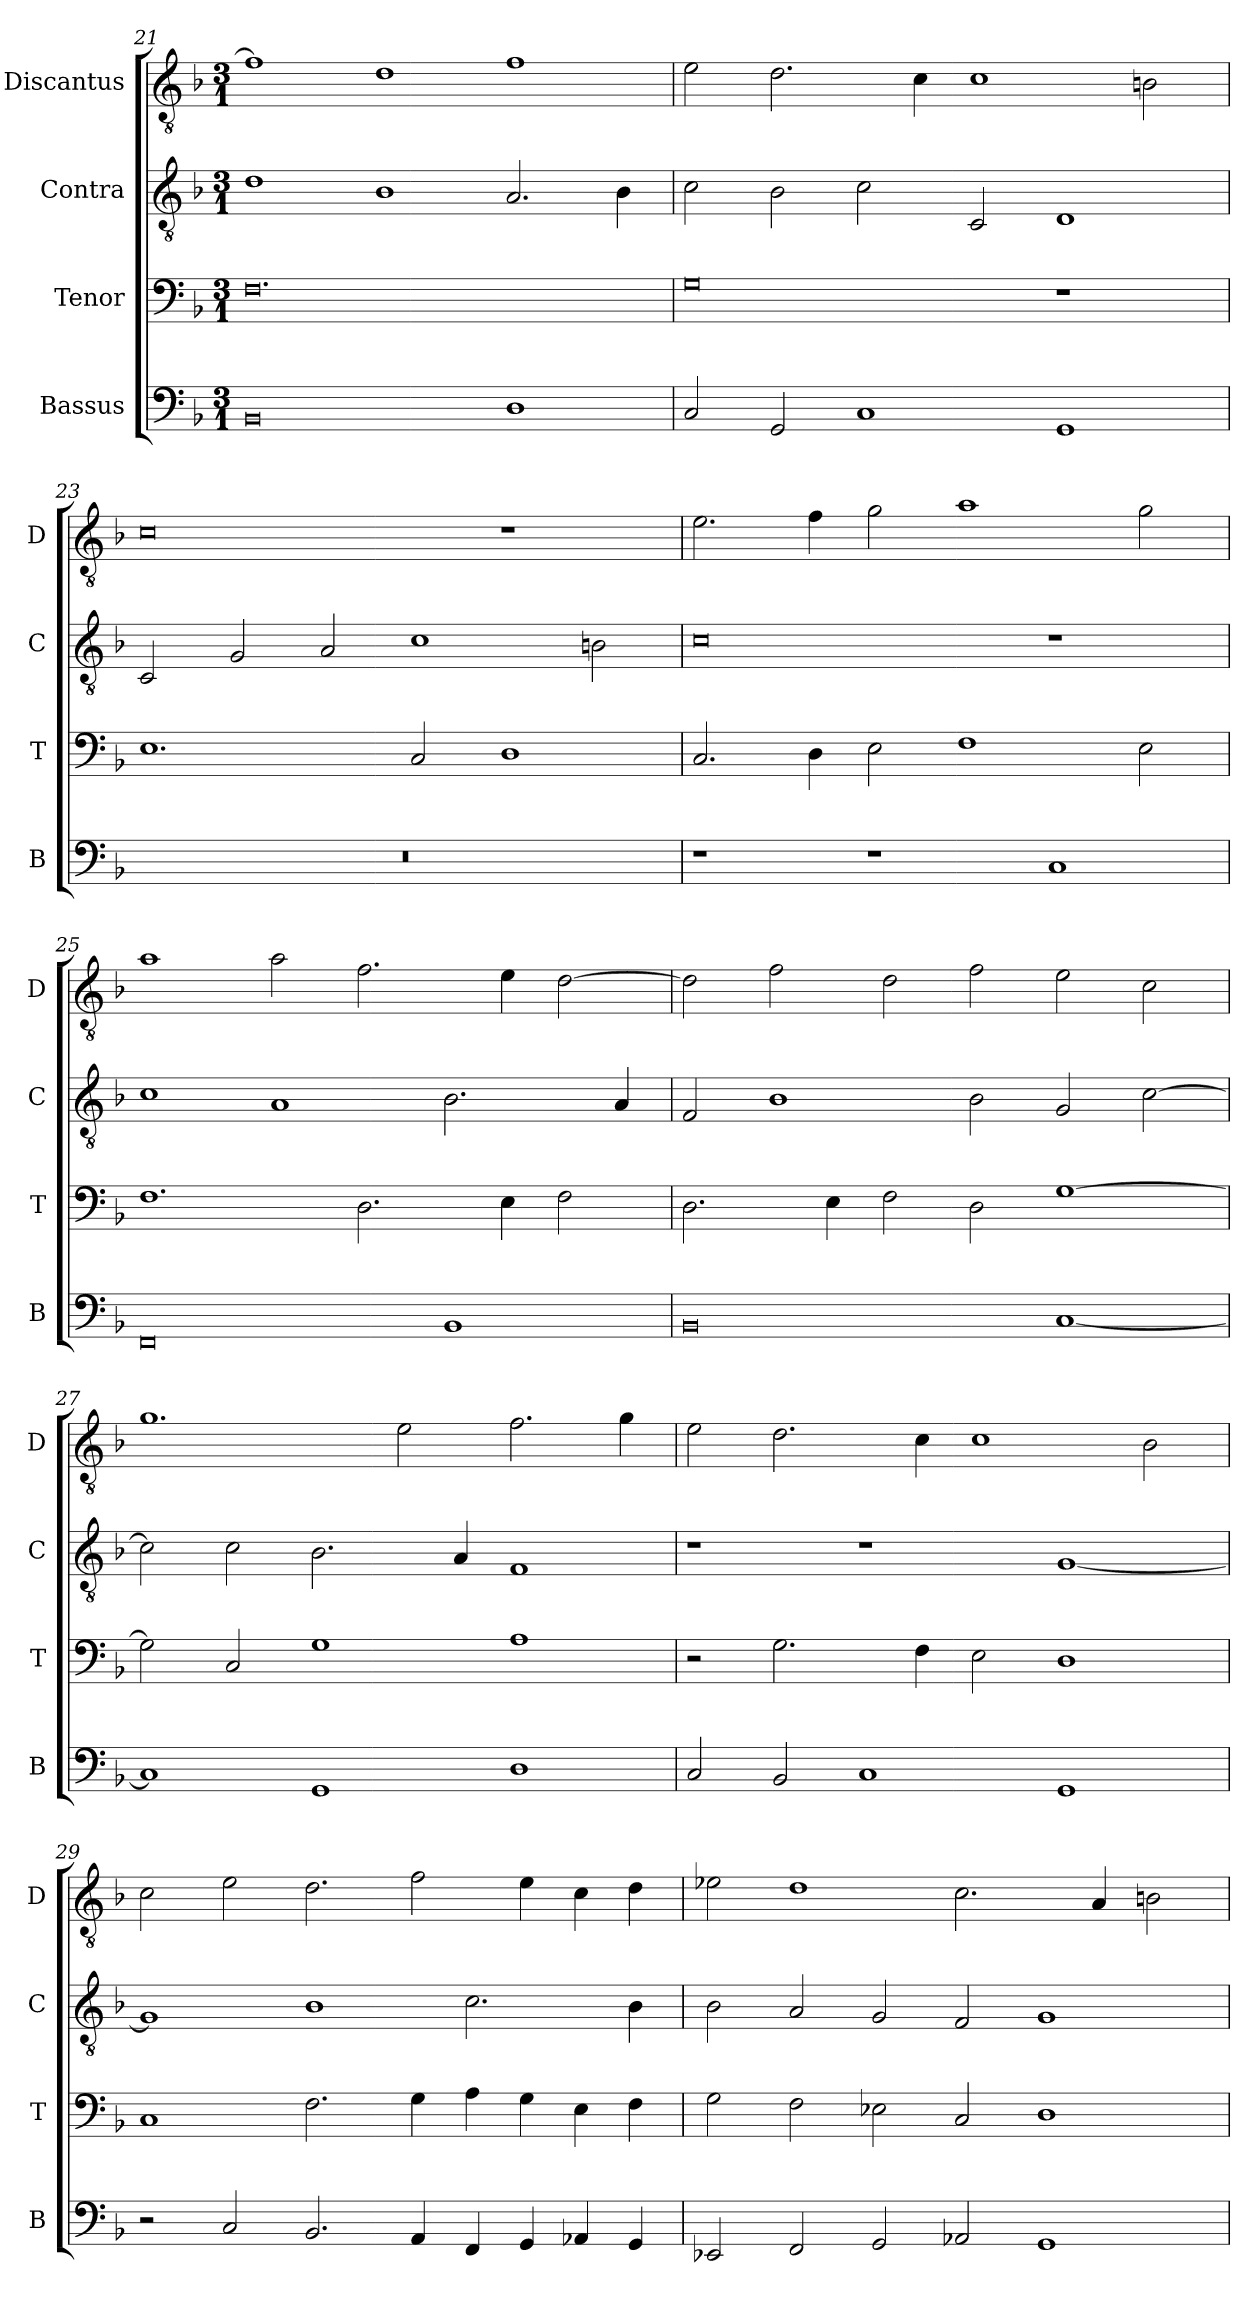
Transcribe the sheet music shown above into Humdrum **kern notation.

**kern	**kern	**kern	**kern
*part4	*part3	*part2	*part1
*staff4	*staff3	*staff2	*staff1
*I"Bassus	*I"Tenor	*I"Contra	*I"Discantus
*I'B	*I'T	*I'C	*I'D
*clefF4	*clefF4	*clefGv2	*clefGv2
*k[b-]	*k[b-]	*k[b-]	*k[b-]
*M3/1	*M3/1	*M3/1	*M3/1
=21	=21	=21	=21
0BB-	0.F	1d	1f]
.	.	1B-	1d
1D	.	2.A/	1f
.	.	4B-\	.
=22	=22	=22	=22
2C/	0G	2c\	2e\
2GG/	.	2B-\	2.d\
1C	.	2c\	.
.	.	.	4c\
.	.	2C/	1c
1GG	1r	1D	.
.	.	.	2Bn\
=23	=23	=23	=23
0.r	1.E	2C/	0c
.	.	2G/	.
.	.	2A/	.
.	2C/	1c	.
.	1D	.	1r
.	.	2Bn\	.
=24	=24	=24	=24
1r	2.C/	0c	2.e\
.	4D\	.	4f\
1r	2E\	.	2g\
.	1F	.	1a
1C	.	1r	.
.	2E\	.	2g\
=25	=25	=25	=25
0FF	1.F	1c	1a
.	.	1A	2a\
.	2.D\	.	2.f\
1BB-	.	2.B-\	.
.	4E\	.	4e\
.	2F\	.	[2d\
.	.	4A/	.
=26	=26	=26	=26
0BB-	2.D\	2F/	2d\]
.	.	1B-	2f\
.	4E\	.	.
.	2F\	.	2d\
.	2D\	2B-\	2f\
[1C	[1G	2G/	2e\
.	.	[2c\	2c\
=27	=27	=27	=27
1C]	2G\]	2c\]	1.g
.	2C/	2c\	.
1GG	1G	2.B-\	.
.	.	.	2e\
.	.	4A/	.
1D	1A	1F	2.f\
.	.	.	4g\
=28	=28	=28	=28
2C/	2r	1r	2e\
2BB-/	2.G\	.	2.d\
1C	.	1r	.
.	4F\	.	4c\
.	2E\	.	1c
1GG	1D	[1G	.
.	.	.	2B-\
=29	=29	=29	=29
2r	1C	1G]	2c\
2C/	.	.	2e\
2.BB-/	2.F\	1B-	2.d\
4AA/	4G\	.	2f\
4FF/	4A\	2.c\	.
4GG/	4G\	.	4e\
4AA-X/	4E\	.	4c\
4GG/	4F\	4B-\	4d\
=30	=30	=30	=30
2EE-X/	2G\	2B-\	2e-X\
2FF/	2F\	2A/	1d
2GG/	2E-X\	2G/	.
2AA-X/	2C/	2F/	2.c\
1GG	1D	1G	.
.	.	.	4A/
.	.	.	2Bn\
=	=	=	=
*-	*-	*-	*-
